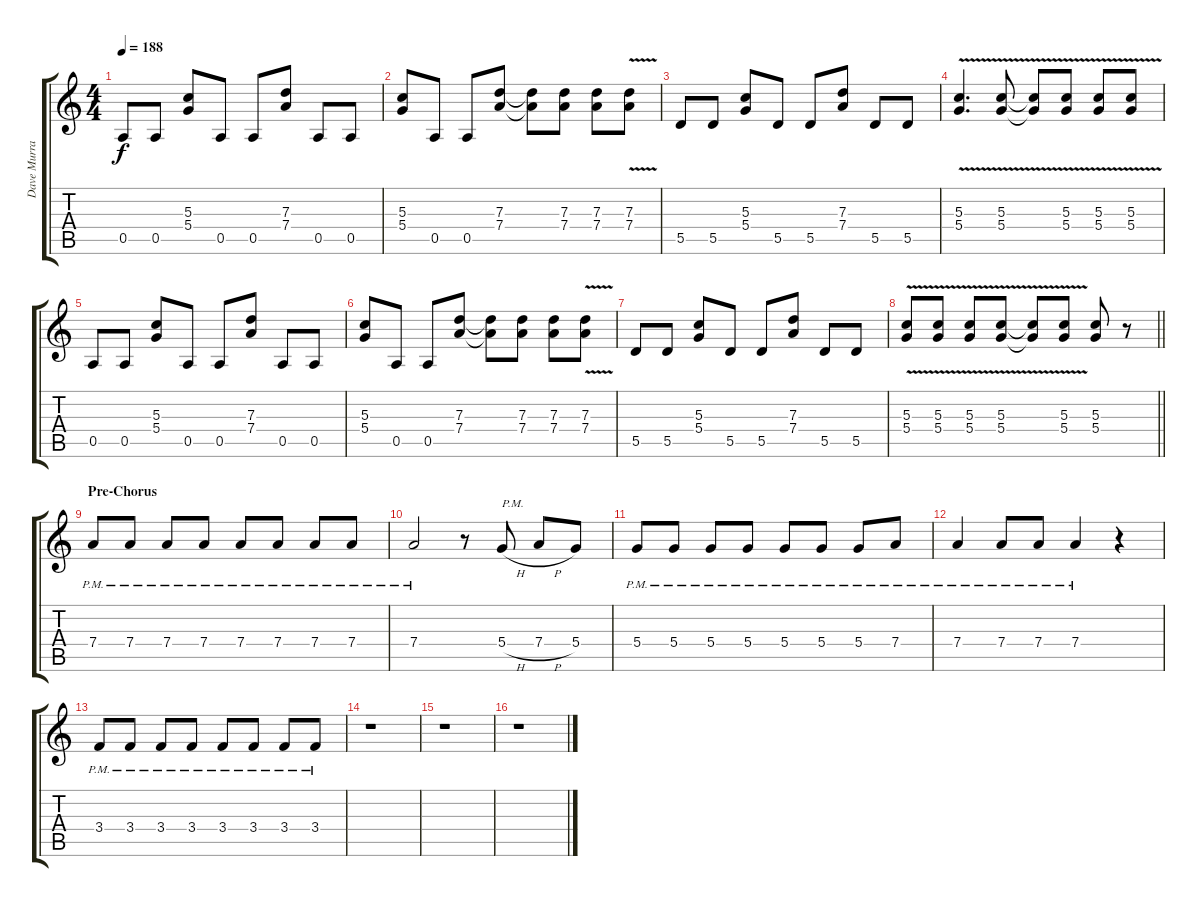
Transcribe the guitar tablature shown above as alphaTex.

\track ("Dave Murray" "Dave Murra") {instrument distortionguitar}
\staff {score tabs}
\tuning (E4 B3 G3 D3 A2 E2) {hide}
\ts (4 4)
\tempo 188
\clef g2
\ks c
0.5.8{dy f} 0.5.8 (5.3 5.4).8 0.5.8 0.5.8 (7.3 7.4).8 0.5.8 0.5.8 |
(5.3 5.4).8 0.5.8 0.5.8 (7.3 7.4).8 (7.3{t} 7.4{t}).8 (7.3 7.4).8 (7.3 7.4).8 (7.3{v} 7.4{v}).8 |
5.5.8 5.5.8 (5.3 5.4).8 5.5.8 5.5.8 (7.3 7.4).8 5.5.8 5.5.8 |
(5.3{v} 5.4{v}).4{d} (5.3{v} 5.4{v}).8 (5.3{t} 5.4{t}).8 (5.3{v} 5.4{v}).8 (5.3{v} 5.4{v}).8 (5.3{v} 5.4{v}).8 |
0.5.8 0.5.8 (5.3 5.4).8 0.5.8 0.5.8 (7.3 7.4).8 0.5.8 0.5.8 |
(5.3 5.4).8 0.5.8 0.5.8 (7.3 7.4).8 (7.3{t} 7.4{t}).8 (7.3 7.4).8 (7.3 7.4).8 (7.3{v} 7.4{v}).8 |
5.5.8 5.5.8 (5.3 5.4).8 5.5.8 5.5.8 (7.3 7.4).8 5.5.8 5.5.8 |
\barLineRight lightlight
(5.3{v} 5.4{v}).8 (5.3{v} 5.4{v}).8 (5.3{v} 5.4{v}).8 (5.3{v} 5.4{v}).8 (5.3{t} 5.4{t}).8 (5.3{v} 5.4{v}).8 (5.3 5.4).8 r.8 |
\section ("" "Pre-Chorus")
7.4{pm}.8 7.4{pm}.8 7.4{pm}.8 7.4{pm}.8 7.4{pm}.8 7.4{pm}.8 7.4{pm}.8 7.4{pm}.8 |
7.4{pm}.2 r.8 5.4{h}.8{txt "P.M."} 7.4{h}.8 5.4.8 |
5.4{pm}.8 5.4{pm}.8 5.4{pm}.8 5.4{pm}.8 5.4{pm}.8 5.4{pm}.8 5.4{pm}.8 7.4{pm}.8 |
7.4{pm}.4 7.4{pm}.8 7.4{pm}.8 7.4{pm}.4 r.4 |
3.4{pm}.8 3.4{pm}.8 3.4{pm}.8 3.4{pm}.8 3.4{pm}.8 3.4{pm}.8 3.4{pm}.8 3.4{pm}.8 |
r.1 |
r.1 |
r.1
